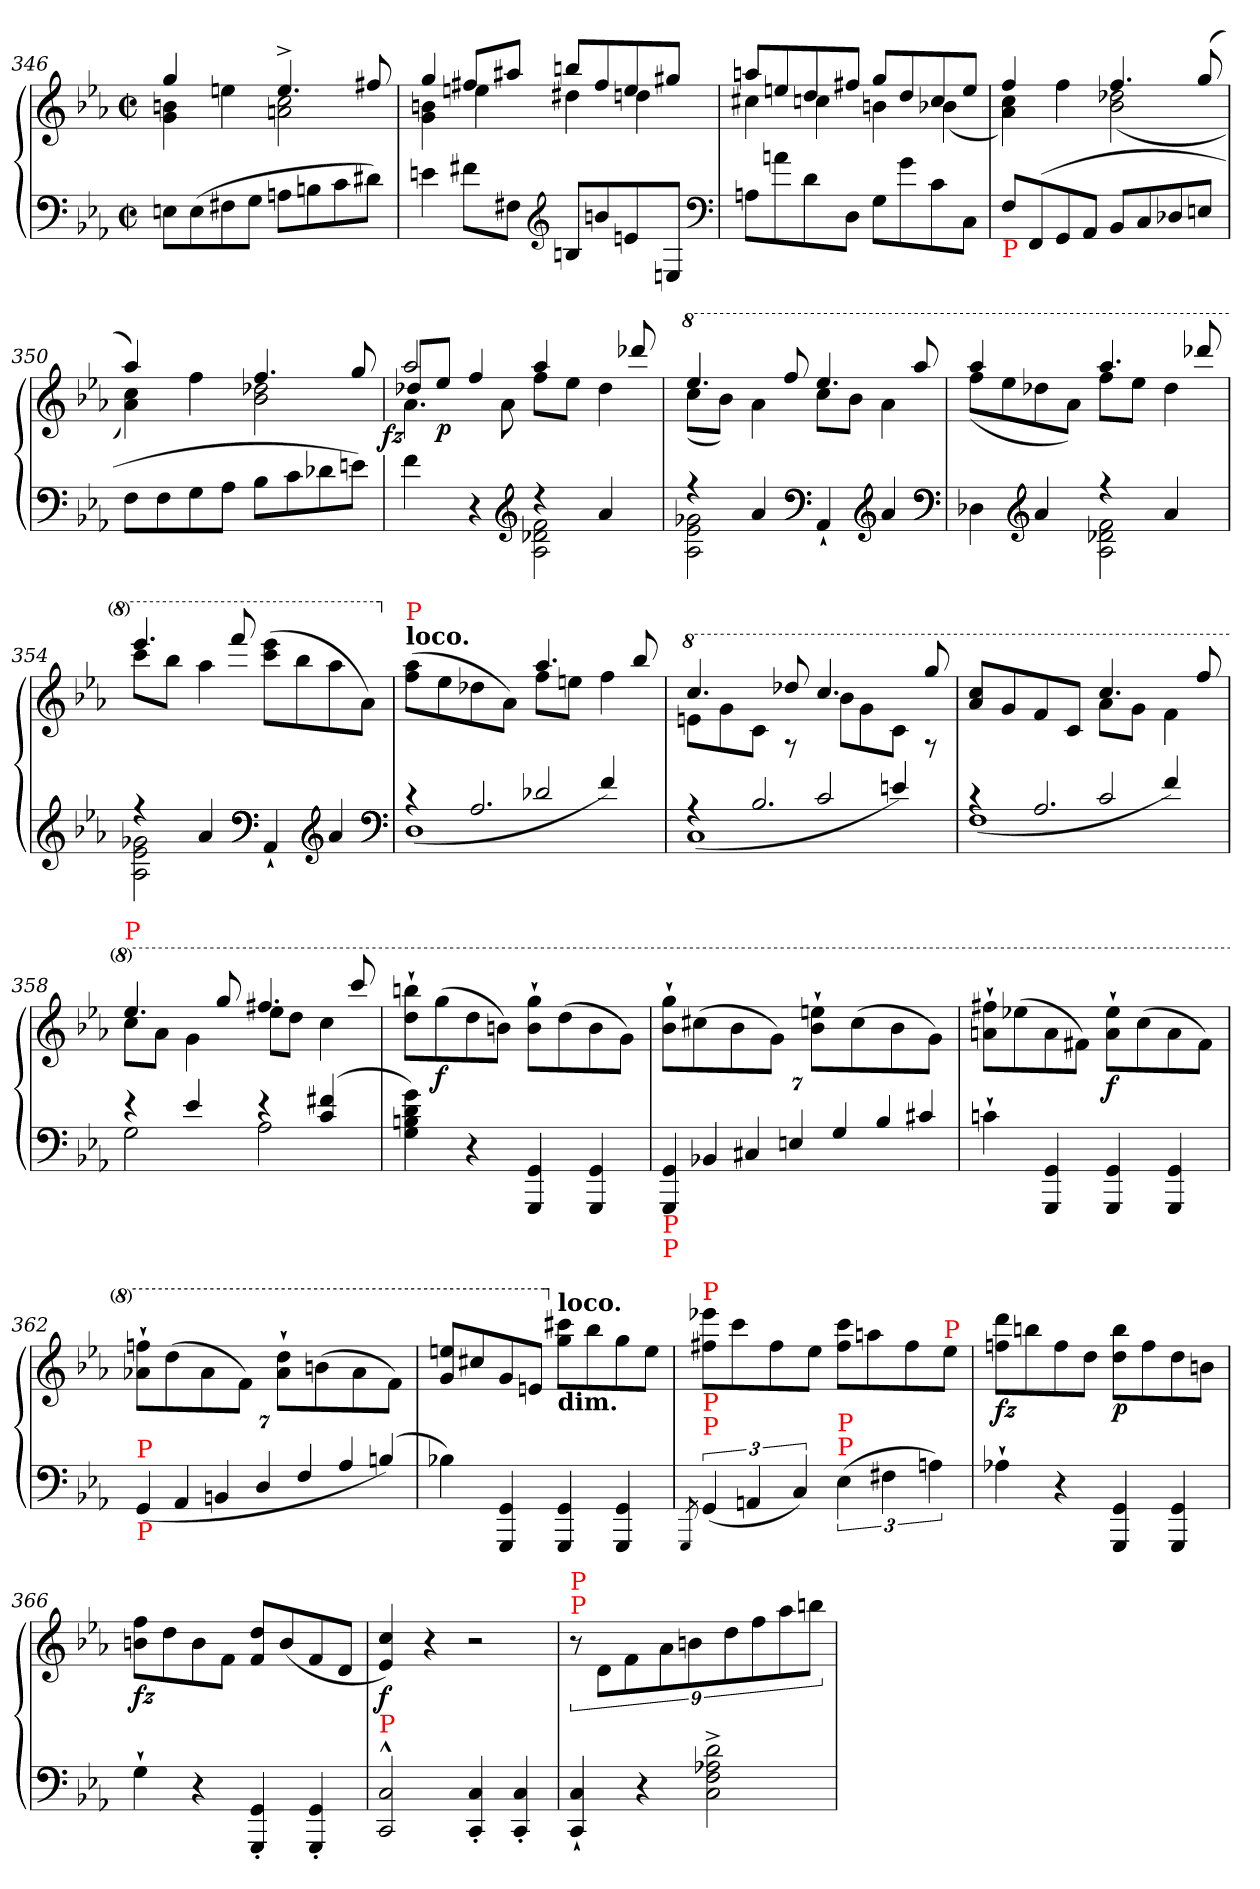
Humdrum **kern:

**kern	**kern	**dynam
*part1	*part1	*part1
*staff2	*staff1	*staff1/2
*clefF4	*clefG2	*
*k[b-e-a-]	*k[b-e-a-]	*
*c:	*c:	*
*M2/2	*M2/2	*
*met(c|)	*met(c|)	*
=346	=346	=346
*	*^	*
8EnL	4gg	4bn 4g	.
(8E	.	.	.
8F#X	4een	4ryy	.
8GJ	.	.	.
8AnL	4.ee^	2cc 2an	.
8Bn	.	.	.
8c	.	.	.
8d#XJ)	8ff#X	.	.
=347	=347	=347	=347
4en	4gg	4bn 4g	.
8f#XL	8ff#XL	4een	.
8F#XJ	8aa#XJ	.	.
*clefG2	*	*	*
8BnL	8bbnL	4dd#X	.
8bn	8ff#	.	.
8en	8ee	4ddn	.
8EnJ	8gg#XJ	.	.
*clefF4	*	*	*
=348	=348	=348	=348
8AnL	8aanL	4cc#X	.
8a	8een	.	.
8d	8dd	4ccn	.
8DJ	8ff#XJ	.	.
8GL	8ggL	4bn	.
8g	8dd	.	.
8c	8cc	(4b-X	.
8CJ	8eeJ	.	.
=349	=349	=349	=349
!LO:TX:b:color=red:t=P	!	!	!
8F\L	4ff	4cc 4a-)	.
(8FF/	.	.	.
8GG/	4ff	4ryy	.
8AA-/J	.	.	.
8BB-L	4.ff	(2dd-X 2b-	.
8C	.	.	.
8D-X	.	.	.
8EnJ	(8gg	.	.
=350	=350	=350	=350
8FL	4aa-)	4cc 4a-)	.
8F	.	.	.
8G	4ff	4ryy	.
8A-J	.	.	.
8B-L	4.ff	2dd-X 2b-	.
8c	.	.	.
8d-X	.	.	.
8enJ)	8gg	.	.
=351	=351	=351	=351
*^	*	*^	*
!	!	!	!	!	!LO:DY:b:rj
2ryy	4f	2aa-	8dd-X/L	4.a-\	fz
!	!	!	!	!	!LO:DY:b
.	.	.	8ee-/J	.	p
.	4r	.	4ff/	.	.
.	.	.	.	8a-\	.
*clefG2	*	*	*	*	*
4rdd	2f 2d-X 2A-	2ryy	4aa-/	8ff\L	.
.	.	.	.	8ee-\J	.
4a-	.	.	8ryy	4dd-\	.
.	.	.	8ddd-X/	.	.
*	*	*v	*v	*v	*
=352	=352	=352	=352
*	*	*8va	*
*	*	*^	*
4rff	2g-X 2e- 2A-	4.eee-	(8cccL	.
.	.	.	8bb-J)	.
4a-	.	.	4aa-	.
.	.	8fff	.	.
*clefF4	*	*	*	*
4AA-`<	4ryy	4.eee-	8cccL	.
.	.	.	8bb-J	.
*clefG2	*	*	*	*
4a-	4ryy	.	4aa-	.
.	.	8aaa-	.	.
*clefF4	*	*	*	*
=353	=353	=353	=353	=353
4ryy	4D-X	4aaa-	(8fffL	.
.	.	.	8eee-	.
*clefG2	*	*	*	*
4a-	4ryy	4ryy	8ddd-X	.
.	.	.	8aa-J)	.
4rff	2f 2d-X 2A-	4.aaa-	8fffL	.
.	.	.	8eee-J	.
4a-	.	.	4ddd-	.
.	.	8dddd-X	.	.
=354	=354	=354	=354	=354
4rff	2g-X 2e- 2A-	4.eeee-	8ccccL	.
.	.	.	8bbb-J	.
4a-	.	.	4aaa-	.
.	.	8ffff	.	.
*clefF4	*	*	*	*
4AA-`<	4ryy	2ryy	(8eeee- 8ccccL	.
.	.	.	8bbb-	.
*clefG2	*	*	*	*
4a-	4ryy	.	8aaa-	.
.	.	.	8aa-J)	.
*v	*v	*	*	*
*clefF4	*	*	*
=355	=355	=355	=355
*^	*	*	*
*	*^	*	*	*
*	*	*^	*	*	*
*	*	*	*	*X8va	*	*
!	!	!	!	!LO:TX:a:B:t=loco.	!	!
!	!	!	!	!LO:TX:a:color=red:t=P	!	!
4rc	(1D	2ryy	2.ryy	2ryy	(8aa- 8ffL	.
.	.	.	.	.	8ee-	.
2.A-	.	.	.	.	8dd-X	.
.	.	.	.	.	8a-J)	.
.	.	2d-X/	.	4.aa-	8ffL	.
.	.	.	.	.	8eenJ	.
.	.	.	4f/)	.	4ff	.
.	.	.	.	8bb-	.	.
=356	=356	=356	=356	=356	=356	=356
*	*	*	*	*8va	*	*
4rA	(1C	2ryy	2.ryy	4.ccc	8eenL	.
.	.	.	.	.	8gg	.
2.B-	.	.	.	.	8ccJ	.
.	.	.	.	8ddd-X	8rf	.
.	.	2c/	.	4.ccc	8bb-L	.
.	.	.	.	.	8gg	.
.	.	.	4en/)	.	8ccJ	.
.	.	.	.	8ggg	8rf	.
=357	=357	=357	=357	=357	=357	=357
4rc	(1F	2ryy	2.ryy	8ccc 8aa-L	2ryy	.
.	.	.	.	8gg	.	.
2.A-	.	.	.	8ff	.	.
.	.	.	.	8ccJ	.	.
.	.	2c/	.	4.ccc	8aa-L	.
.	.	.	.	.	8ggJ	.
.	.	.	4f/)	.	4ff	.
.	.	.	.	8fff	.	.
*	*v	*v	*v	*	*	*
=358	=358	=358	=358	=358
!	!	!LO:TX:a:color=red:t=P	!	!
4re	2G	4.eee-	8cccL	.
.	.	.	8aa-J	.
4e-	.	.	4gg	.
.	.	8ggg	.	.
4re	2A-	4.fff#X	8eee-L	.
.	.	.	8dddJ	.
(4f#X 4c	.	.	4ccc	.
.	.	8cccc	.	.
*v	*v	*	*	*
*	*v	*v	*
=359	=359	=359
4g 4d 4Bn 4G)	8bbbn` 8ddd`L	.
!	!	!LO:DY:b
.	(8ggg	f
4r	8ddd	.
.	8bbnJ)	.
4GG 4GGG	8ggg` 8bb`L	.
.	(8ddd	.
4GG 4GGG	8bb	.
.	8ggJ)	.
=360	=360	=360
*Xbrackettup	*	*
!LO:TX:b:color=red:t=P	!	!
!LO:TX:b:color=red:t=P	!	!
7GG/ 7GGG/	8ggg` 8bb-`L	.
.	(8ccc#X	.
7BB-X/	.	.
.	8bb-	.
7C#X/	.	.
.	8ggJ)	.
7En/	.	.
.	8eeen` 8bb-`L	.
7G/	.	.
.	(8ccc#	.
7B-/	.	.
.	8bb-	.
7c#X/	.	.
.	8ggJ)	.
=361	=361	=361
4cn`	8fff#X` 8aan`L	.
.	(8eee-X	.
4GG 4GGG	8aa	.
.	8ff#XJ)	.
!	!	!LO:DY:b
4GG 4GGG	8eee-`\ 8aa`\L	f
.	(8ccc\	.
4GG 4GGG	8aa\	.
.	8ff#\J)	.
=362	=362	=362
!LO:TX:a:color=red:t=P	!	!
!LO:TX:b:color=red:t=P	!	!
(7GG/	8fffn`\ 8aa-X`\L	.
.	(8ddd\	.
7AA-/	.	.
.	8aa-\	.
7BBn/	.	.
.	8ff\J)	.
7D/	.	.
.	8ddd`\ 8aa-`\L	.
7F/	.	.
.	(8bbn\	.
7A-/	.	.
.	8aa-\	.
(7Bn/)	.	.
.	8ff\J)	.
=363	=363	=363
4B-X)	8eeen 8ggL	.
.	8ccc#X	.
4GG 4GGG	8gg	.
.	8eenJ	.
*	*X8va	*
!	!LO:TX:b:B:t=dim.	!
!	!LO:TX:a:B:t=loco.	!
4GG 4GGG	8ccc#X 8ggL	.
.	8bb-	.
4GG 4GGG	8gg	.
.	8eeJ	.
=364	=364	=364
8qGGG/	.	.
*brackettup	*	*
!	!LO:TX:a:color=red:t=P	!
!LO:TX:a:color=red:t=P	!	!
!LO:TX:a:color=red:t=P	!	!
(6GG	8eee-X 8ff#XL	.
.	8ccc	.
6AAn	.	.
.	8ff#	.
6C)	.	.
.	8ee-J	.
!LO:TX:a:color=red:t=P	!	!
!LO:TX:a:color=red:t=P	!	!
(6E-	8ccc 8ff#L	.
.	8aan	.
6F#X	.	.
.	8ff#	.
6An)	.	.
!	!LO:TX:a:color=red:t=P	!
.	8ee-J	.
=365	=365	=365
!	!	!LO:DY:b
4A-X`	8ddd 8ffnL	fz
.	8bbn	.
4r	8ff	.
.	8ddJ	.
!	!	!LO:DY:b
4GG 4GGG	8bb 8ddL	p
.	8ff	.
4GG 4GGG	8dd	.
.	8bnJ	.
=366	=366	=366
!	!	!LO:DY:b
4G`	8ff 8bnL	fz
.	8dd	.
4r	8b	.
.	8fJ	.
4GG' 4GGG'	8dd 8fL	.
.	(8b	.
4GG' 4GGG'	8f	.
.	8dJ	.
=367	=367	=367
!LO:TX:a:color=red:t=P	!	!
!	!	!LO:DY:b
2C^^< 2CC^^<	4cc 4e-)	f
.	4r	.
4C' 4CC'	2r	.
4C' 4CC'	.	.
=368	=368	=368
!	!LO:TX:a:color=red:t=P	!
!	!LO:TX:a:color=red:t=P	!
4C` 4CC`	9r	.
.	9dL	.
.	9f	.
4r	.	.
.	9a-	.
.	9bn	.
2d^< 2A-X^< 2F^< 2C^<	.	.
.	9dd	.
.	9ff	.
.	9aa-	.
.	(>9bbnJ	.
=	=	=
*-	*-	*-
